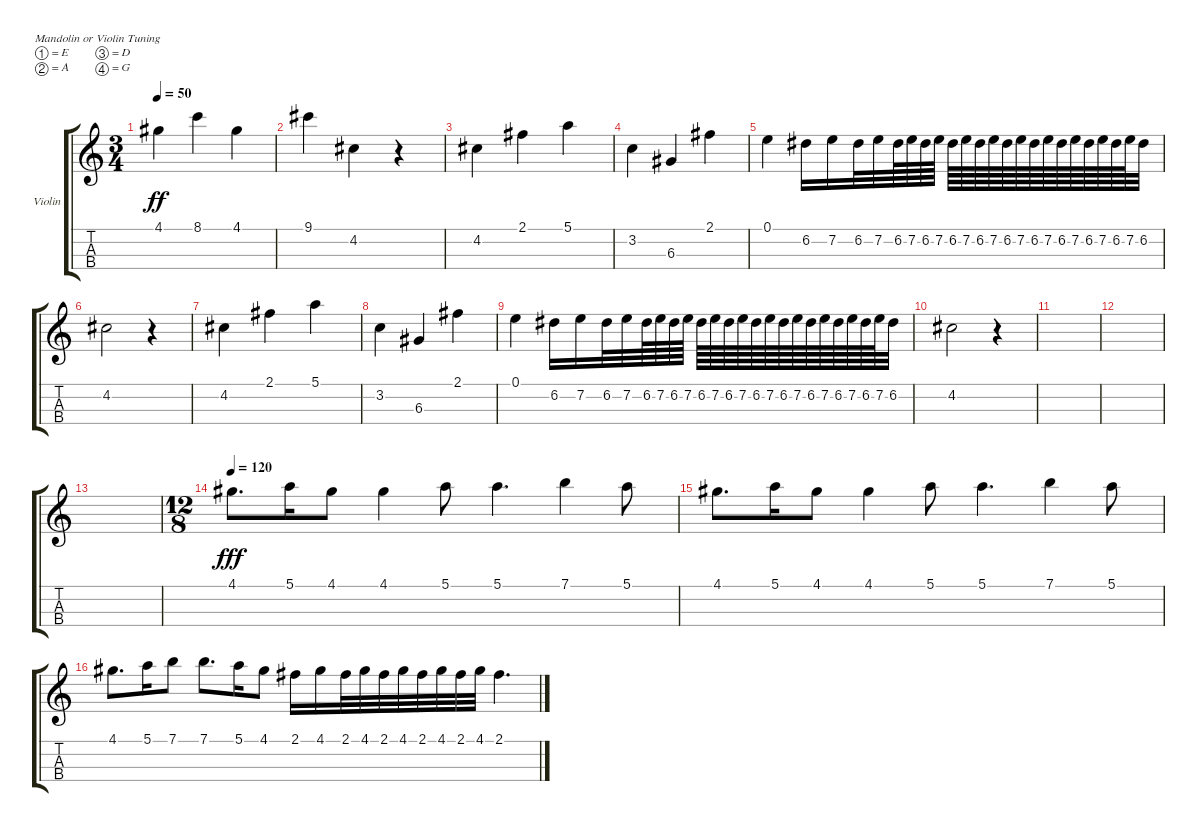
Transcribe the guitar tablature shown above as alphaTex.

\defaultSystemsLayout 4
\bracketExtendMode groupsimilarinstruments
\firstSystemTrackNameOrientation horizontal
\otherSystemsTrackNameOrientation horizontal
\track ("Violin" "Violin") {mute instrument violin}
\staff {score tabs}
\tuning (E5 A4 D4 G3)
\ts (3 4)
\tempo 50
\clef g2
\ks c
4.1.4{dy ff} 8.1.4 4.1.4 |
9.1.4 4.2.4 r.4 |
4.2.4 2.1.4 5.1.4 |
3.2.4 6.3.4 2.1.4 |
0.1.4 6.2.16 7.2.16 6.2.32 7.2.32 6.2.64 7.2.64 6.2.64 7.2.64 6.2.64 7.2.64 6.2.64 7.2.64 6.2.64 7.2.64 6.2.64 7.2.64 6.2.64 7.2.64 6.2.64 7.2.64 6.2.64 7.2.64 6.2.32 |
4.2.2 r.4 |
4.2.4 2.1.4 5.1.4 |
3.2.4 6.3.4 2.1.4 |
0.1.4 6.2.16 7.2.16 6.2.32 7.2.32 6.2.64 7.2.64 6.2.64 7.2.64 6.2.64 7.2.64 6.2.64 7.2.64 6.2.64 7.2.64 6.2.64 7.2.64 6.2.64 7.2.64 6.2.64 7.2.64 6.2.64 7.2.64 6.2.32 |
4.2.2 r.4 |
|
|
|
\ts (12 8)
\tempo 120
4.1.8{d dy fff} 5.1.16 4.1.8 4.1.4 5.1.8 5.1.4{d} 7.1.4 5.1.8 |
4.1.8{d} 5.1.16 4.1.8 4.1.4 5.1.8 5.1.4{d} 7.1.4 5.1.8 |
4.1.8{d} 5.1.16 7.1.8 7.1.8{d} 5.1.16 4.1.8 2.1.16 4.1.16 2.1.32 4.1.32 2.1.32 4.1.32 2.1.32 4.1.32 2.1.32 4.1.32 2.1.4{d}
